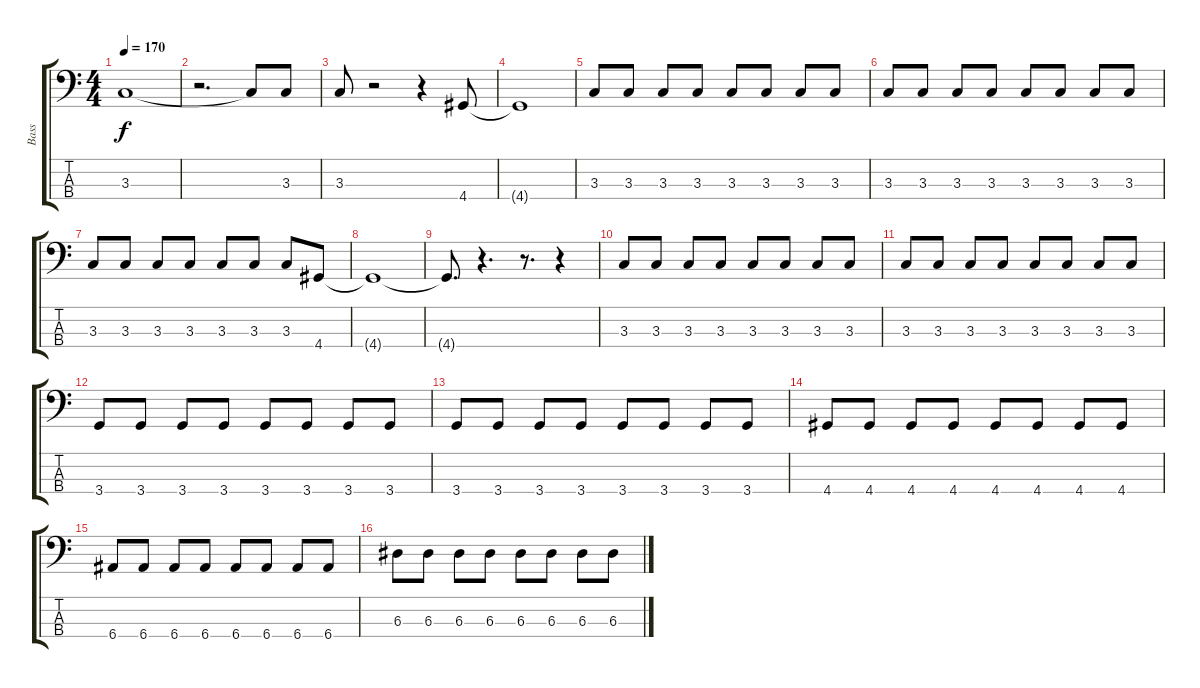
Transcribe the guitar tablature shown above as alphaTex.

\track ("Bass" "Bass") {instrument electricbassfinger}
\staff {score tabs}
\tuning (G2 D2 A1 E1) {hide}
\ts (4 4)
\tempo 170
\clef f4
\ks c
3.3.1{dy f instrument electricbassfinger} |
r.2{d} 3.3{t}.8 3.3.8 |
3.3.8 r.2 r.4 4.4.8 |
4.4{t}.1 |
3.3.8 3.3.8 3.3.8 3.3.8 3.3.8 3.3.8 3.3.8 3.3.8 |
3.3.8 3.3.8 3.3.8 3.3.8 3.3.8 3.3.8 3.3.8 3.3.8 |
3.3.8 3.3.8 3.3.8 3.3.8 3.3.8 3.3.8 3.3.8 4.4.8 |
4.4{t}.1 |
4.4{t}.8{d} r.4{d} r.8{d} r.4 |
3.3.8 3.3.8 3.3.8 3.3.8 3.3.8 3.3.8 3.3.8 3.3.8 |
3.3.8 3.3.8 3.3.8 3.3.8 3.3.8 3.3.8 3.3.8 3.3.8 |
3.4.8 3.4.8 3.4.8 3.4.8 3.4.8 3.4.8 3.4.8 3.4.8 |
3.4.8 3.4.8 3.4.8 3.4.8 3.4.8 3.4.8 3.4.8 3.4.8 |
4.4.8 4.4.8 4.4.8 4.4.8 4.4.8 4.4.8 4.4.8 4.4.8 |
6.4.8 6.4.8 6.4.8 6.4.8 6.4.8 6.4.8 6.4.8 6.4.8 |
6.3.8 6.3.8 6.3.8 6.3.8 6.3.8 6.3.8 6.3.8 6.3.8
